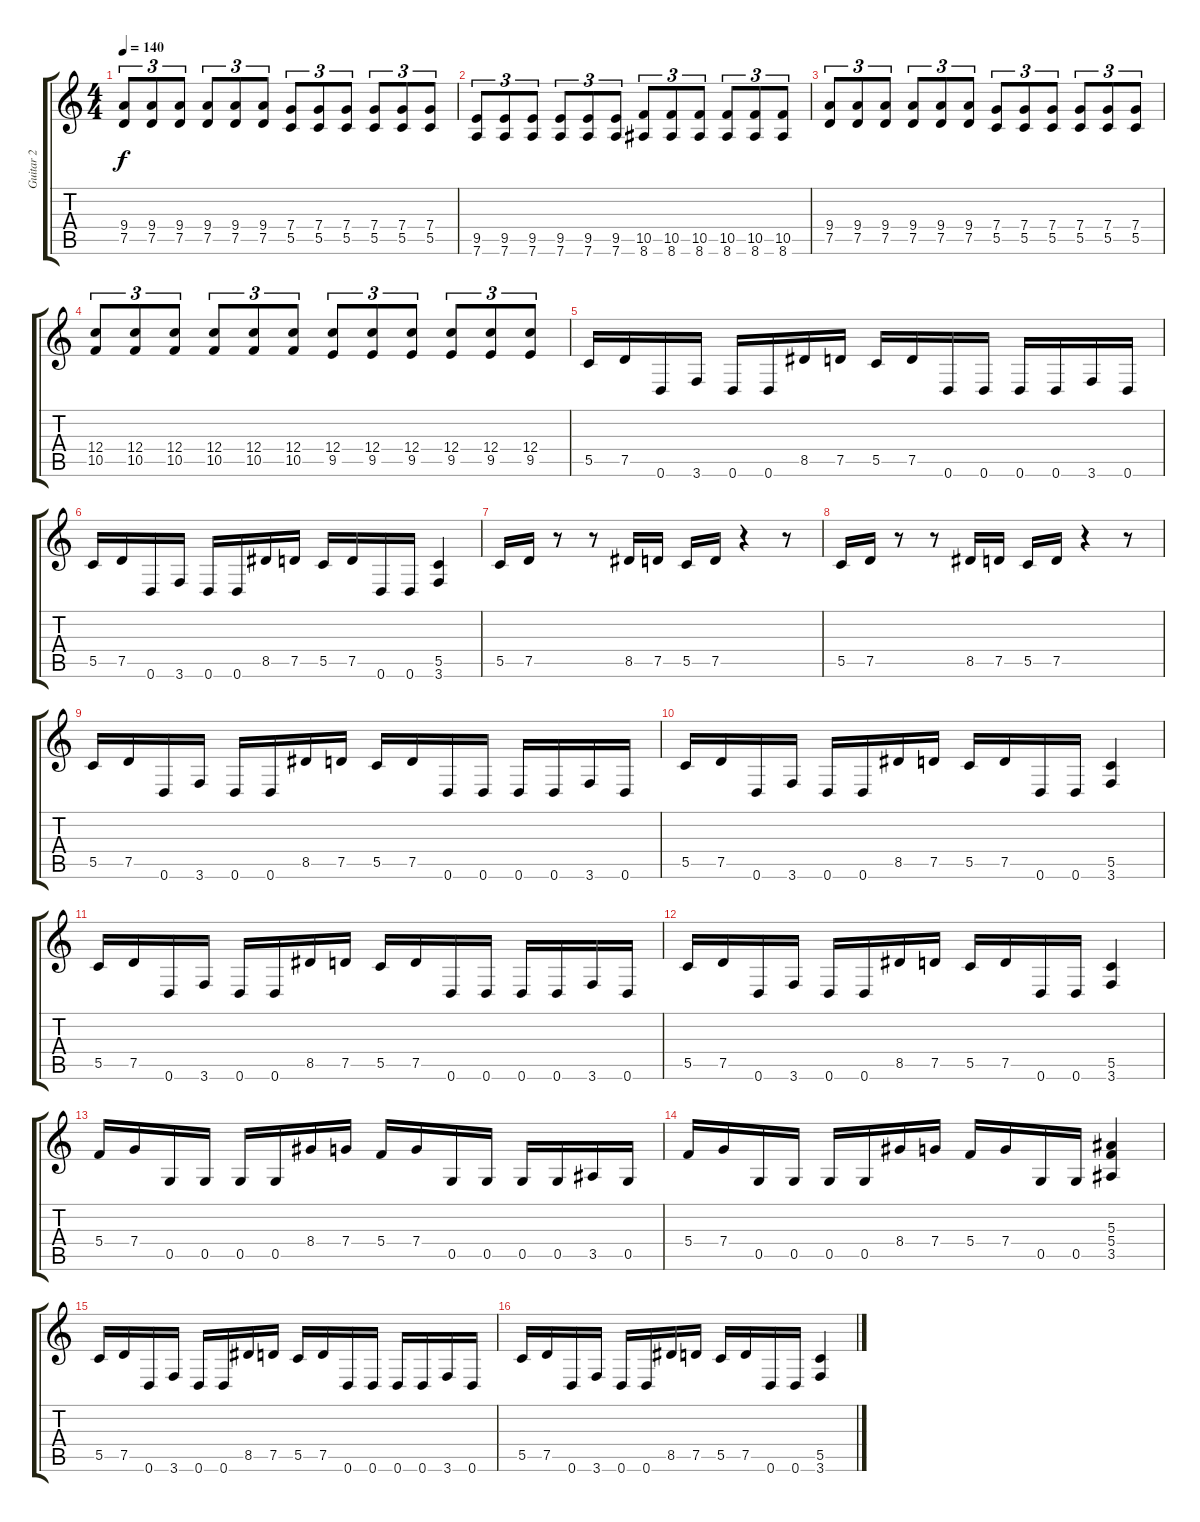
\track ("Guitar 2" "Guitar 2") {instrument distortionguitar}
\staff {score tabs}
\tuning (D4 A3 F3 C3 G2 D2) {hide}
\ts (4 4)
\tempo 140
\clef g2
\ks c
(9.4 7.5).8{tu (3 2) dy f} (9.4 7.5).8{tu (3 2)} (9.4 7.5).8{tu (3 2)} (9.4 7.5).8{tu (3 2)} (9.4 7.5).8{tu (3 2)} (9.4 7.5).8{tu (3 2)} (7.4 5.5).8{tu (3 2)} (7.4 5.5).8{tu (3 2)} (7.4 5.5).8{tu (3 2)} (7.4 5.5).8{tu (3 2)} (7.4 5.5).8{tu (3 2)} (7.4 5.5).8{tu (3 2)} |
(9.5 7.6).8{tu (3 2)} (9.5 7.6).8{tu (3 2)} (9.5 7.6).8{tu (3 2)} (9.5 7.6).8{tu (3 2)} (9.5 7.6).8{tu (3 2)} (9.5 7.6).8{tu (3 2)} (10.5 8.6).8{tu (3 2)} (10.5 8.6).8{tu (3 2)} (10.5 8.6).8{tu (3 2)} (10.5 8.6).8{tu (3 2)} (10.5 8.6).8{tu (3 2)} (10.5 8.6).8{tu (3 2)} |
(9.4 7.5).8{tu (3 2)} (9.4 7.5).8{tu (3 2)} (9.4 7.5).8{tu (3 2)} (9.4 7.5).8{tu (3 2)} (9.4 7.5).8{tu (3 2)} (9.4 7.5).8{tu (3 2)} (7.4 5.5).8{tu (3 2)} (7.4 5.5).8{tu (3 2)} (7.4 5.5).8{tu (3 2)} (7.4 5.5).8{tu (3 2)} (7.4 5.5).8{tu (3 2)} (7.4 5.5).8{tu (3 2)} |
(12.4 10.5).8{tu (3 2)} (12.4 10.5).8{tu (3 2)} (12.4 10.5).8{tu (3 2)} (12.4 10.5).8{tu (3 2)} (12.4 10.5).8{tu (3 2)} (12.4 10.5).8{tu (3 2)} (12.4 9.5).8{tu (3 2)} (12.4 9.5).8{tu (3 2)} (12.4 9.5).8{tu (3 2)} (12.4 9.5).8{tu (3 2)} (12.4 9.5).8{tu (3 2)} (12.4 9.5).8{tu (3 2)} |
5.5.16 7.5.16 0.6.16 3.6.16 0.6.16 0.6.16 8.5.16 7.5.16 5.5.16 7.5.16 0.6.16 0.6.16 0.6.16 0.6.16 3.6.16 0.6.16 |
5.5.16 7.5.16 0.6.16 3.6.16 0.6.16 0.6.16 8.5.16 7.5.16 5.5.16 7.5.16 0.6.16 0.6.16 (5.5 3.6).4 |
5.5.16 7.5.16 r.8 r.8 8.5.16 7.5.16 5.5.16 7.5.16 r.4 r.8 |
5.5.16 7.5.16 r.8 r.8 8.5.16 7.5.16 5.5.16 7.5.16 r.4 r.8 |
5.5.16 7.5.16 0.6.16 3.6.16 0.6.16 0.6.16 8.5.16 7.5.16 5.5.16 7.5.16 0.6.16 0.6.16 0.6.16 0.6.16 3.6.16 0.6.16 |
5.5.16 7.5.16 0.6.16 3.6.16 0.6.16 0.6.16 8.5.16 7.5.16 5.5.16 7.5.16 0.6.16 0.6.16 (5.5 3.6).4 |
5.5.16 7.5.16 0.6.16 3.6.16 0.6.16 0.6.16 8.5.16 7.5.16 5.5.16 7.5.16 0.6.16 0.6.16 0.6.16 0.6.16 3.6.16 0.6.16 |
5.5.16 7.5.16 0.6.16 3.6.16 0.6.16 0.6.16 8.5.16 7.5.16 5.5.16 7.5.16 0.6.16 0.6.16 (5.5 3.6).4 |
5.4.16 7.4.16 0.5.16 0.5.16 0.5.16 0.5.16 8.4.16 7.4.16 5.4.16 7.4.16 0.5.16 0.5.16 0.5.16 0.5.16 3.5.16 0.5.16 |
5.4.16 7.4.16 0.5.16 0.5.16 0.5.16 0.5.16 8.4.16 7.4.16 5.4.16 7.4.16 0.5.16 0.5.16 (5.3 5.4 3.5).4 |
5.5.16 7.5.16 0.6.16 3.6.16 0.6.16 0.6.16 8.5.16 7.5.16 5.5.16 7.5.16 0.6.16 0.6.16 0.6.16 0.6.16 3.6.16 0.6.16 |
5.5.16 7.5.16 0.6.16 3.6.16 0.6.16 0.6.16 8.5.16 7.5.16 5.5.16 7.5.16 0.6.16 0.6.16 (5.5 3.6).4
